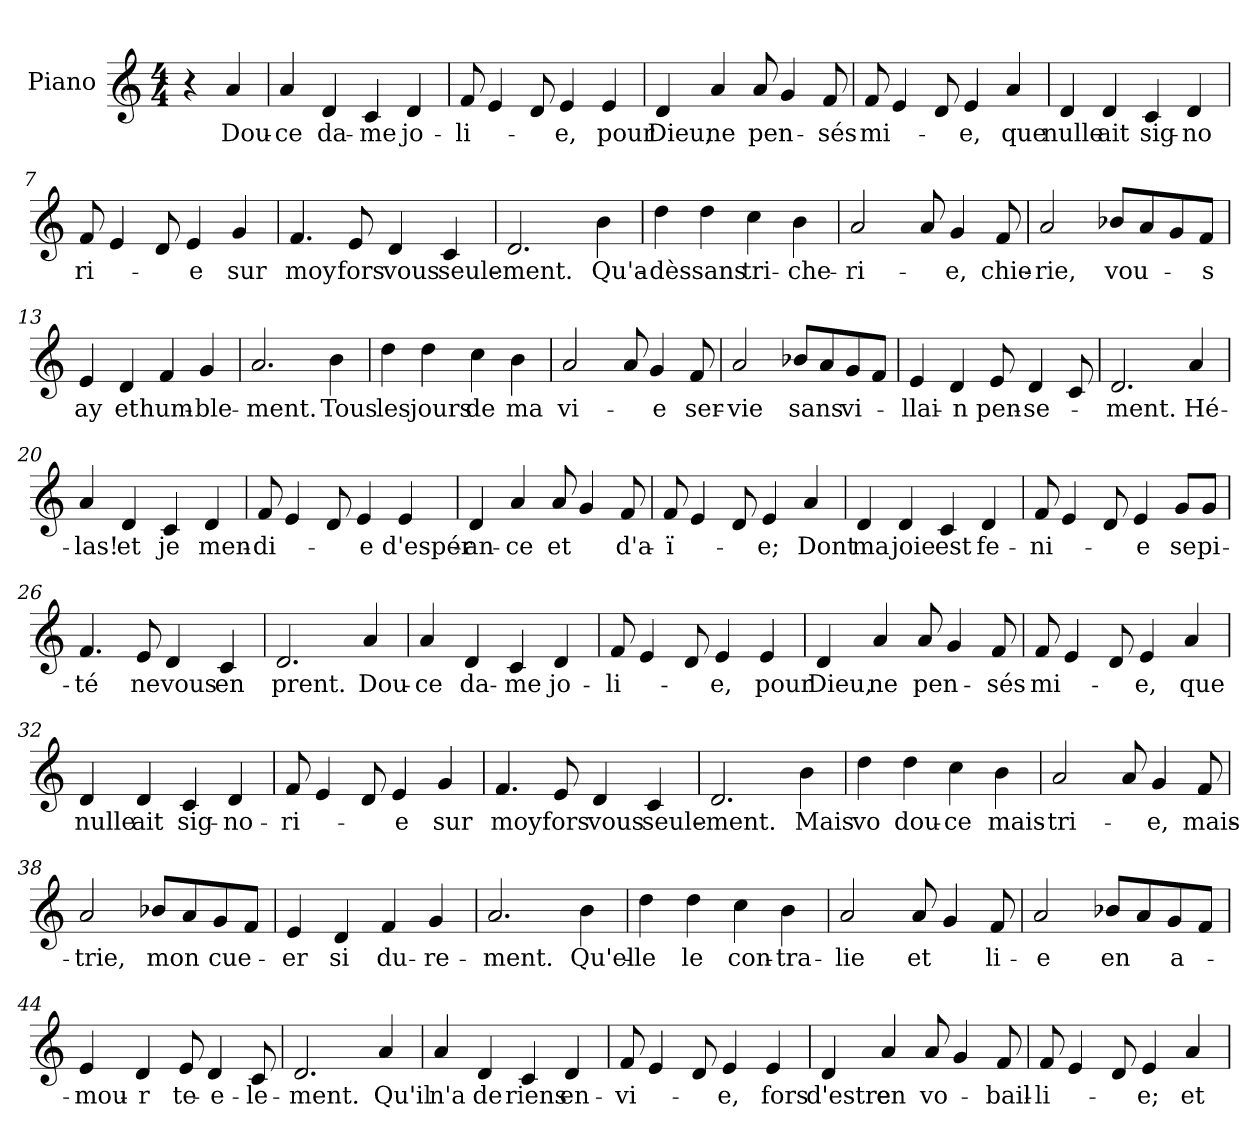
**kern	**text
*part1	*part1
*staff1	*staff1
*I"Piano	*
*I'Pno.	*
*clefG2	*
*M4/4	*
=1	=1
4r	.
4a	Dou-
=2	=2
4a	-ce
4d	da-
4c	-me
4d	jo-
=3	=3
8f	-li-
4e	.
8d	.
4e	-e,
4e	pour
=4	=4
4d	Dieu,
4a	ne
8a	pen-
4g	.
8f	-sés
=5	=5
8f	mi-
4e	.
8d	.
4e	-e,
4a	que
=6	=6
4d	nulle
4d	ait
4c	sig-
4d	-no
=7	=7
8f	ri-
4e	.
8d	.
4e	-e
4g	sur
=8	=8
4.f	moy
8e	fors
4d	vous
4c	seule-
!!LO:LB:g=z
=9	=9
2.d	-ment.
4b	Qu'a-
=10	=10
4dd	-dès
4dd	sans
4cc	tri-
4b	-che-
=11	=11
2a	-ri-
8a	.
4g	e,
8f	chie-
=12	=12
2a	-rie,
8b-XL	vou-
8a	.
8g	.
8fJ	-s
=13	=13
4e	ay
4d	et
4f	hum-
4g	-ble-
=14	=14
2.a	ment.
4b	Tous
=15	=15
4dd	les
4dd	jours
4cc	de
4b	ma
=16	=16
2a	vi-
8a	.
4g	-e
8f	ser-
!!LO:LB:g=z
=17	=17
2a	-vie
8b-XL	sans
8a	.
8g	vi-
8fJ	.
=18	=18
4e	-llai-
4d	-n
8e	pen-
4d	se-
8c	.
=19	=19
2.d	ment.
4a	Hé-
=20	=20
4a	-las!
4d	et
4c	je
4d	men-
=21	=21
8f	-di-
4e	.
8d	.
4e	e
4e	d'espér-
=22	=22
4d	-an-
4a	-ce
8a	et
4g	.
8f	d'a-
=23	=23
8f	-ï-
4e	.
8d	.
4e	e;
4a	Dont
=24	=24
4d	ma
4d	joie
4c	est
4d	fe-
!!LO:LB:g=z
=25	=25
8f	-ni-
4e	.
8d	.
4e	-e
8gL	se
8gJ	pi-
=26	=26
4.f	-té
8e	ne
4d	vous
4c	en
=27	=27
2.d	prent.
4a	Dou-
=28	=28
4a	-ce
4d	da-
4c	-me
4d	jo-
=29	=29
8f	-li-
4e	.
8d	.
4e	-e,
4e	pour
=30	=30
4d	Dieu,
4a	ne
8a	pen-
4g	.
8f	-sés
=31	=31
8f	mi-
4e	.
8d	.
4e	-e,
4a	que
=32	=32
4d	nulle
4d	ait
4c	sig-
4d	-no-
!!LO:LB:g=z
=33	=33
8f	-ri-
4e	.
8d	.
4e	e
4g	sur
=34	=34
4.f	moy
8e	fors
4d	vous
4c	seule-
=35	=35
2.d	-ment.
4b	Mais
=36	=36
4dd	vo
4dd	dou-
4cc	-ce
4b	mais-
=37	=37
2a	-tri-
8a	.
4g	e,
8f	mais-
=38	=38
2a	-trie,
8b-XL	mon
8a	.
8g	cue-
8fJ	.
=39	=39
4e	-er
4d	si
4f	du-
4g	-re-
=40	=40
2.a	-ment.
4b	Qu'el-
!!LO:LB:g=z
=41	=41
4dd	-le
4dd	le
4cc	con-
4b	-tra-
=42	=42
2a	-lie
8a	et
4g	.
8f	li-
=43	=43
2a	-e
8b-XL	en
8a	.
8g	a-
8fJ	.
=44	=44
4e	-mou-
4d	-r
8e	te-
4d	-e-
8c	-le-
=45	=45
2.d	-ment.
4a	Qu'il
=46	=46
4a	n'a
4d	de
4c	riens
4d	en-
=47	=47
8f	-vi-
4e	.
8d	.
4e	-e,
4e	fors
=48	=48
4d	d'estre
4a	en
8a	vo-
4g	.
8f	bail-
!!LO:LB:g=z
=49	=49
8f	-li-
4e	.
8d	.
4e	-e;
4a	et
=	=
*-	*-
